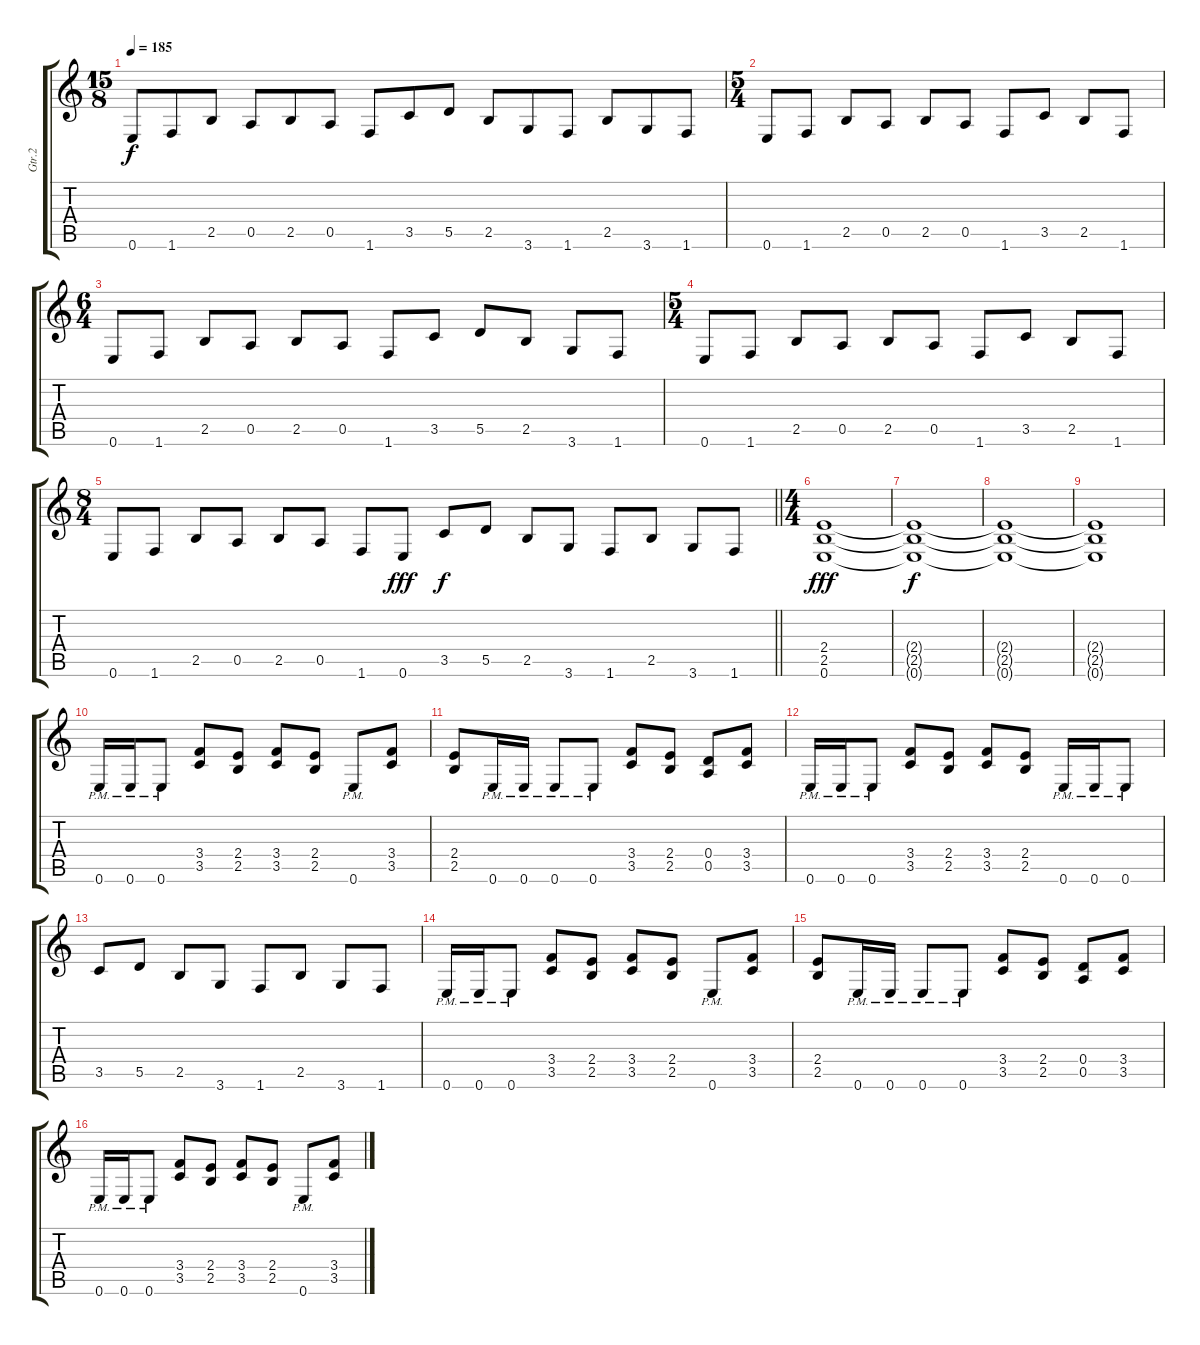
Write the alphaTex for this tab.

\track ("Gtr.2" "Gtr.2") {instrument distortionguitar}
\staff {score tabs}
\tuning (E4 B3 G3 D3 A2 E2) {hide}
\ts (15 8)
\tempo 185
\clef g2
\ks c
0.6.8{dy f} 1.6.8 2.5.8 0.5.8 2.5.8 0.5.8 1.6.8 3.5.8 5.5.8 2.5.8 3.6.8 1.6.8 2.5.8 3.6.8 1.6.8 |
\ts (5 4)
0.6.8 1.6.8 2.5.8 0.5.8 2.5.8 0.5.8 1.6.8 3.5.8 2.5.8 1.6.8 |
\ts (6 4)
0.6.8 1.6.8 2.5.8 0.5.8 2.5.8 0.5.8 1.6.8 3.5.8 5.5.8 2.5.8 3.6.8 1.6.8 |
\ts (5 4)
0.6.8 1.6.8 2.5.8 0.5.8 2.5.8 0.5.8 1.6.8 3.5.8 2.5.8 1.6.8 |
\ts (8 4)
\barLineRight lightlight
0.6.8 1.6.8 2.5.8 0.5.8 2.5.8 0.5.8 1.6.8 0.6.8{dy fff} 3.5.8{dy f} 5.5.8 2.5.8 3.6.8 1.6.8 2.5.8 3.6.8 1.6.8 |
\ts (4 4)
(2.4 2.5 0.6).1{dy fff} |
(2.4{t} 2.5{t} 0.6{t}).1{dy f} |
(2.4{t} 2.5{t} 0.6{t}).1 |
(2.4{t} 2.5{t} 0.6{t}).1 |
0.6{pm}.16 0.6{pm}.16 0.6{pm}.8 (3.4 3.5).8 (2.4 2.5).8 (3.4 3.5).8 (2.4 2.5).8 0.6{pm}.8 (3.4 3.5).8 |
(2.4 2.5).8 0.6{pm}.16 0.6{pm}.16 0.6{pm}.8 0.6{pm}.8 (3.4 3.5).8 (2.4 2.5).8 (0.4 0.5).8 (3.4 3.5).8 |
0.6{pm}.16 0.6{pm}.16 0.6{pm}.8 (3.4 3.5).8 (2.4 2.5).8 (3.4 3.5).8 (2.4 2.5).8 0.6{pm}.16 0.6{pm}.16 0.6{pm}.8 |
3.5.8 5.5.8 2.5.8 3.6.8 1.6.8 2.5.8 3.6.8 1.6.8 |
0.6{pm}.16 0.6{pm}.16 0.6{pm}.8 (3.4 3.5).8 (2.4 2.5).8 (3.4 3.5).8 (2.4 2.5).8 0.6{pm}.8 (3.4 3.5).8 |
(2.4 2.5).8 0.6{pm}.16 0.6{pm}.16 0.6{pm}.8 0.6{pm}.8 (3.4 3.5).8 (2.4 2.5).8 (0.4 0.5).8 (3.4 3.5).8 |
0.6{pm}.16 0.6{pm}.16 0.6{pm}.8 (3.4 3.5).8 (2.4 2.5).8 (3.4 3.5).8 (2.4 2.5).8 0.6{pm}.8 (3.4 3.5).8
